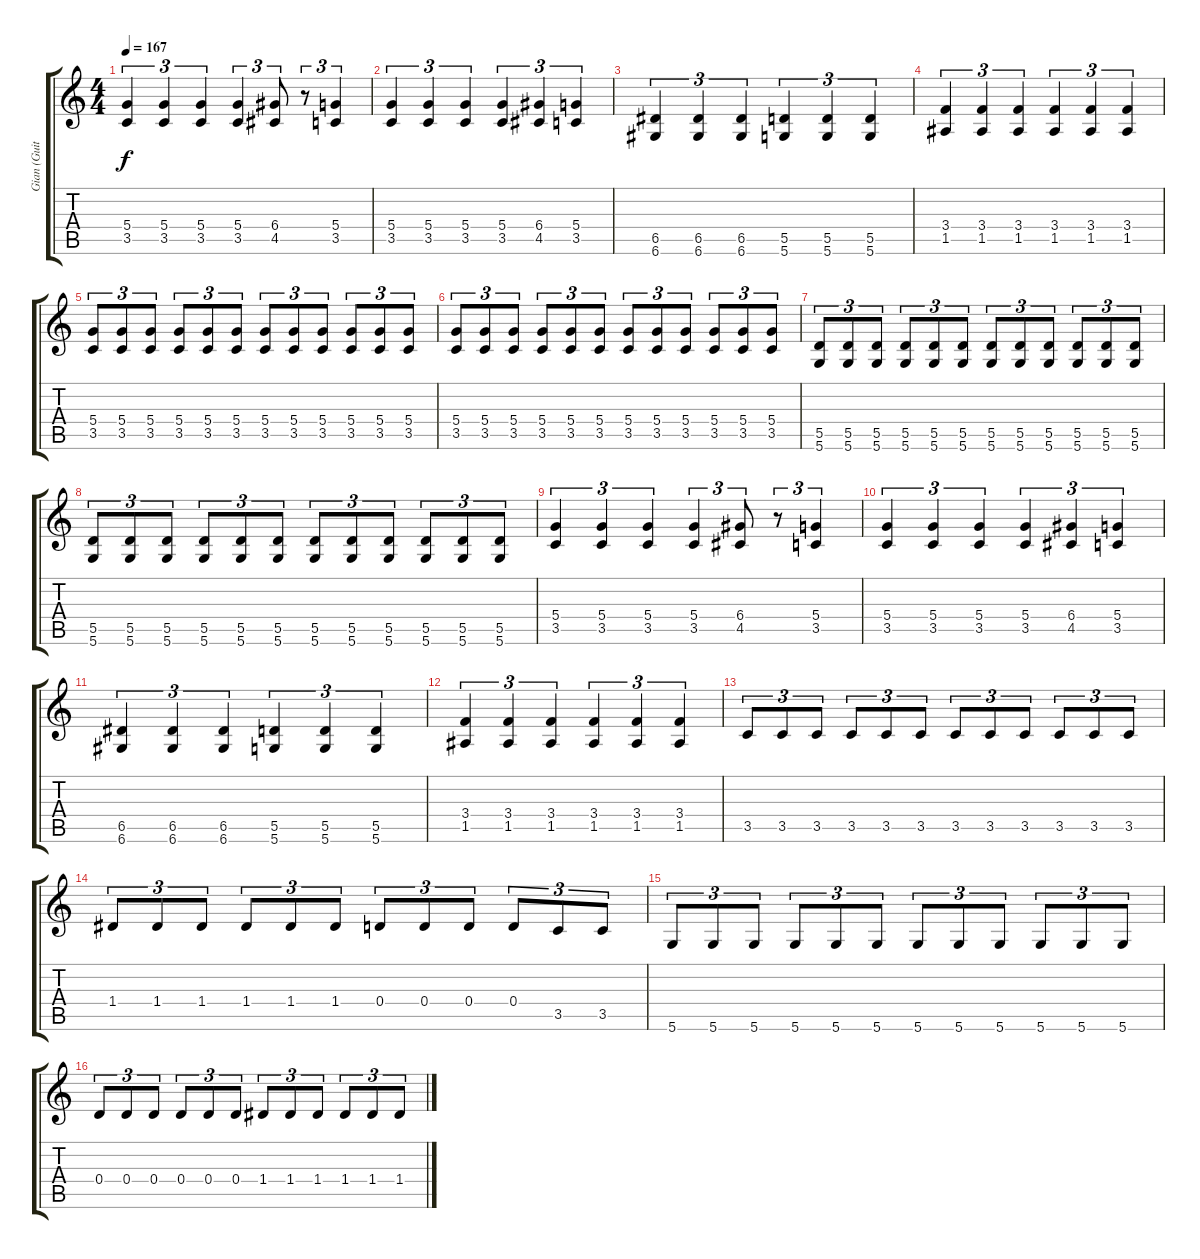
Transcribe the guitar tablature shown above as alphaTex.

\track ("Gian (Guitar)" "Gian (Guit") {instrument overdrivenguitar}
\staff {score tabs}
\tuning (E4 B3 G3 D3 A2 D2) {hide}
\ts (4 4)
\tempo 167
\clef g2
\ks c
(5.4 3.5).4{tu (3 2) dy f} (5.4 3.5).4{tu (3 2)} (5.4 3.5).4{tu (3 2)} (5.4 3.5).4{tu (3 2)} (6.4 4.5).8{tu (3 2)} r.8{tu (3 2)} (5.4 3.5).4{tu (3 2)} |
(5.4 3.5).4{tu (3 2)} (5.4 3.5).4{tu (3 2)} (5.4 3.5).4{tu (3 2)} (5.4 3.5).4{tu (3 2)} (6.4 4.5).4{tu (3 2)} (5.4 3.5).4{tu (3 2)} |
(6.5 6.6).4{tu (3 2)} (6.5 6.6).4{tu (3 2)} (6.5 6.6).4{tu (3 2)} (5.5 5.6).4{tu (3 2)} (5.5 5.6).4{tu (3 2)} (5.5 5.6).4{tu (3 2)} |
(3.4 1.5).4{tu (3 2)} (3.4 1.5).4{tu (3 2)} (3.4 1.5).4{tu (3 2)} (3.4 1.5).4{tu (3 2)} (3.4 1.5).4{tu (3 2)} (3.4 1.5).4{tu (3 2)} |
(5.4 3.5).8{tu (3 2)} (5.4 3.5).8{tu (3 2)} (5.4 3.5).8{tu (3 2)} (5.4 3.5).8{tu (3 2)} (5.4 3.5).8{tu (3 2)} (5.4 3.5).8{tu (3 2)} (5.4 3.5).8{tu (3 2)} (5.4 3.5).8{tu (3 2)} (5.4 3.5).8{tu (3 2)} (5.4 3.5).8{tu (3 2)} (5.4 3.5).8{tu (3 2)} (5.4 3.5).8{tu (3 2)} |
(5.4 3.5).8{tu (3 2)} (5.4 3.5).8{tu (3 2)} (5.4 3.5).8{tu (3 2)} (5.4 3.5).8{tu (3 2)} (5.4 3.5).8{tu (3 2)} (5.4 3.5).8{tu (3 2)} (5.4 3.5).8{tu (3 2)} (5.4 3.5).8{tu (3 2)} (5.4 3.5).8{tu (3 2)} (5.4 3.5).8{tu (3 2)} (5.4 3.5).8{tu (3 2)} (5.4 3.5).8{tu (3 2)} |
(5.5 5.6).8{tu (3 2)} (5.5 5.6).8{tu (3 2)} (5.5 5.6).8{tu (3 2)} (5.5 5.6).8{tu (3 2)} (5.5 5.6).8{tu (3 2)} (5.5 5.6).8{tu (3 2)} (5.5 5.6).8{tu (3 2)} (5.5 5.6).8{tu (3 2)} (5.5 5.6).8{tu (3 2)} (5.5 5.6).8{tu (3 2)} (5.5 5.6).8{tu (3 2)} (5.5 5.6).8{tu (3 2)} |
(5.5 5.6).8{tu (3 2)} (5.5 5.6).8{tu (3 2)} (5.5 5.6).8{tu (3 2)} (5.5 5.6).8{tu (3 2)} (5.5 5.6).8{tu (3 2)} (5.5 5.6).8{tu (3 2)} (5.5 5.6).8{tu (3 2)} (5.5 5.6).8{tu (3 2)} (5.5 5.6).8{tu (3 2)} (5.5 5.6).8{tu (3 2)} (5.5 5.6).8{tu (3 2)} (5.5 5.6).8{tu (3 2)} |
(5.4 3.5).4{tu (3 2)} (5.4 3.5).4{tu (3 2)} (5.4 3.5).4{tu (3 2)} (5.4 3.5).4{tu (3 2)} (6.4 4.5).8{tu (3 2)} r.8{tu (3 2)} (5.4 3.5).4{tu (3 2)} |
(5.4 3.5).4{tu (3 2)} (5.4 3.5).4{tu (3 2)} (5.4 3.5).4{tu (3 2)} (5.4 3.5).4{tu (3 2)} (6.4 4.5).4{tu (3 2)} (5.4 3.5).4{tu (3 2)} |
(6.5 6.6).4{tu (3 2)} (6.5 6.6).4{tu (3 2)} (6.5 6.6).4{tu (3 2)} (5.5 5.6).4{tu (3 2)} (5.5 5.6).4{tu (3 2)} (5.5 5.6).4{tu (3 2)} |
(3.4 1.5).4{tu (3 2)} (3.4 1.5).4{tu (3 2)} (3.4 1.5).4{tu (3 2)} (3.4 1.5).4{tu (3 2)} (3.4 1.5).4{tu (3 2)} (3.4 1.5).4{tu (3 2)} |
3.5.8{tu (3 2)} 3.5.8{tu (3 2)} 3.5.8{tu (3 2)} 3.5.8{tu (3 2)} 3.5.8{tu (3 2)} 3.5.8{tu (3 2)} 3.5.8{tu (3 2)} 3.5.8{tu (3 2)} 3.5.8{tu (3 2)} 3.5.8{tu (3 2)} 3.5.8{tu (3 2)} 3.5.8{tu (3 2)} |
1.4.8{tu (3 2)} 1.4.8{tu (3 2)} 1.4.8{tu (3 2)} 1.4.8{tu (3 2)} 1.4.8{tu (3 2)} 1.4.8{tu (3 2)} 0.4.8{tu (3 2)} 0.4.8{tu (3 2)} 0.4.8{tu (3 2)} 0.4.8{tu (3 2)} 3.5.8{tu (3 2)} 3.5.8{tu (3 2)} |
5.6.8{tu (3 2)} 5.6.8{tu (3 2)} 5.6.8{tu (3 2)} 5.6.8{tu (3 2)} 5.6.8{tu (3 2)} 5.6.8{tu (3 2)} 5.6.8{tu (3 2)} 5.6.8{tu (3 2)} 5.6.8{tu (3 2)} 5.6.8{tu (3 2)} 5.6.8{tu (3 2)} 5.6.8{tu (3 2)} |
0.4.8{tu (3 2)} 0.4.8{tu (3 2)} 0.4.8{tu (3 2)} 0.4.8{tu (3 2)} 0.4.8{tu (3 2)} 0.4.8{tu (3 2)} 1.4.8{tu (3 2)} 1.4.8{tu (3 2)} 1.4.8{tu (3 2)} 1.4.8{tu (3 2)} 1.4.8{tu (3 2)} 1.4.8{tu (3 2)}
